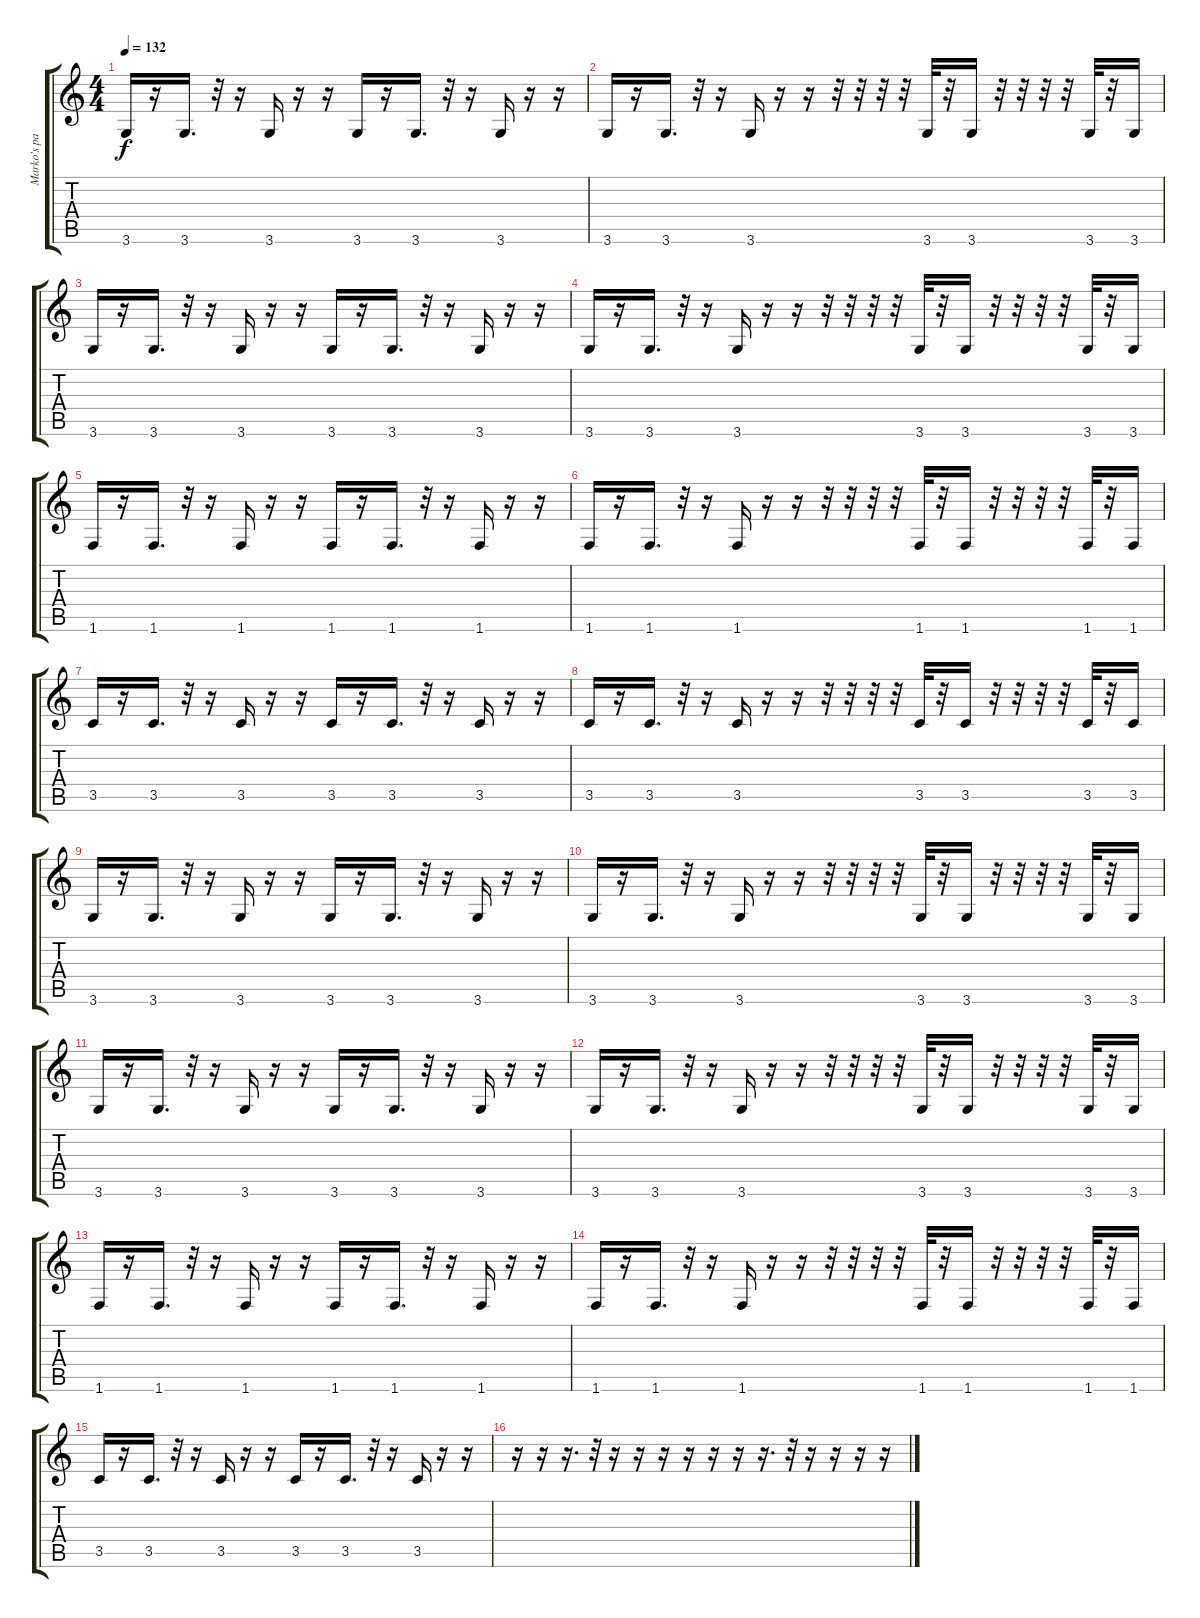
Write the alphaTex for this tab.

\track ("Marko's page" "Marko's pa") {instrument synthbass1}
\staff {score tabs}
\tuning (E4 B3 G3 D3 A2 E2) {hide}
\ts (4 4)
\tempo 132
\clef g2
\ks c
3.6.16{dy f} r.16 3.6.16{d} r.32 r.16 3.6.16 r.16 r.16 3.6.16 r.16 3.6.16{d} r.32 r.16 3.6.16 r.16 r.16 |
3.6.16 r.16 3.6.16{d} r.32 r.16 3.6.16 r.16 r.16 r.32 r.32 r.32 r.32 3.6.32 r.32 3.6.16 r.32 r.32 r.32 r.32 3.6.32 r.32 3.6.16 |
3.6.16 r.16 3.6.16{d} r.32 r.16 3.6.16 r.16 r.16 3.6.16 r.16 3.6.16{d} r.32 r.16 3.6.16 r.16 r.16 |
3.6.16 r.16 3.6.16{d} r.32 r.16 3.6.16 r.16 r.16 r.32 r.32 r.32 r.32 3.6.32 r.32 3.6.16 r.32 r.32 r.32 r.32 3.6.32 r.32 3.6.16 |
1.6.16 r.16 1.6.16{d} r.32 r.16 1.6.16 r.16 r.16 1.6.16 r.16 1.6.16{d} r.32 r.16 1.6.16 r.16 r.16 |
1.6.16 r.16 1.6.16{d} r.32 r.16 1.6.16 r.16 r.16 r.32 r.32 r.32 r.32 1.6.32 r.32 1.6.16 r.32 r.32 r.32 r.32 1.6.32 r.32 1.6.16 |
3.5.16 r.16 3.5.16{d} r.32 r.16 3.5.16 r.16 r.16 3.5.16 r.16 3.5.16{d} r.32 r.16 3.5.16 r.16 r.16 |
3.5.16 r.16 3.5.16{d} r.32 r.16 3.5.16 r.16 r.16 r.32 r.32 r.32 r.32 3.5.32 r.32 3.5.16 r.32 r.32 r.32 r.32 3.5.32 r.32 3.5.16 |
3.6.16 r.16 3.6.16{d} r.32 r.16 3.6.16 r.16 r.16 3.6.16 r.16 3.6.16{d} r.32 r.16 3.6.16 r.16 r.16 |
3.6.16 r.16 3.6.16{d} r.32 r.16 3.6.16 r.16 r.16 r.32 r.32 r.32 r.32 3.6.32 r.32 3.6.16 r.32 r.32 r.32 r.32 3.6.32 r.32 3.6.16 |
3.6.16 r.16 3.6.16{d} r.32 r.16 3.6.16 r.16 r.16 3.6.16 r.16 3.6.16{d} r.32 r.16 3.6.16 r.16 r.16 |
3.6.16 r.16 3.6.16{d} r.32 r.16 3.6.16 r.16 r.16 r.32 r.32 r.32 r.32 3.6.32 r.32 3.6.16 r.32 r.32 r.32 r.32 3.6.32 r.32 3.6.16 |
1.6.16 r.16 1.6.16{d} r.32 r.16 1.6.16 r.16 r.16 1.6.16 r.16 1.6.16{d} r.32 r.16 1.6.16 r.16 r.16 |
1.6.16 r.16 1.6.16{d} r.32 r.16 1.6.16 r.16 r.16 r.32 r.32 r.32 r.32 1.6.32 r.32 1.6.16 r.32 r.32 r.32 r.32 1.6.32 r.32 1.6.16 |
3.5.16 r.16 3.5.16{d} r.32 r.16 3.5.16 r.16 r.16 3.5.16 r.16 3.5.16{d} r.32 r.16 3.5.16 r.16 r.16 |
r.16 r.16 r.16{d} r.32 r.16 r.16 r.16 r.16 r.16 r.16 r.16{d} r.32 r.16 r.16 r.16 r.16
